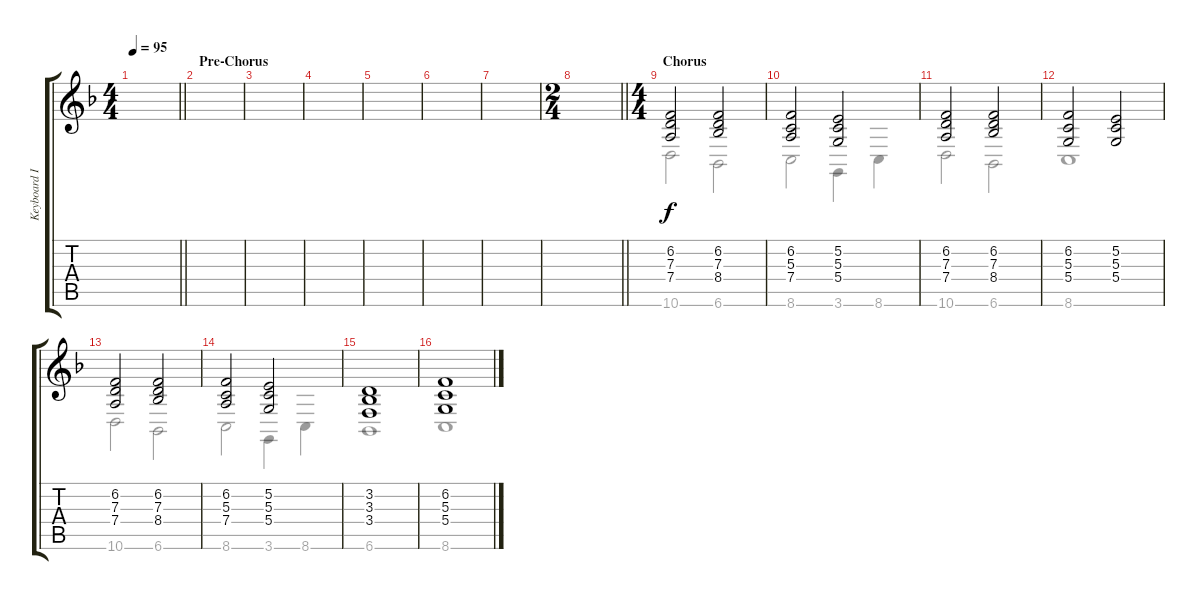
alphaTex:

\track ("Keyboard II" "Keyboard I") {instrument stringensemble1}
\staff {score tabs}
\tuning (E4 B3 G3 D3 A2 E2) {hide}
\voice
\ts (4 4)
\tempo 95
\clef g2
\barLineRight lightlight
\ks f
|
\section ("" "Pre-Chorus")
|
|
|
|
|
|
\ts (2 4)
\barLineRight lightlight
|
\ts (4 4)
\section ("" "Chorus")
(6.2 7.3 7.4).2 (6.2 7.3 8.4).2 |
(6.2 5.3 7.4).2 (5.2 5.3 5.4).2 |
(6.2 7.3 7.4).2 (6.2 7.3 8.4).2 |
(6.2 5.3 5.4).2 (5.2 5.3 5.4).2 |
(6.2 7.3 7.4).2 (6.2 7.3 8.4).2 |
(6.2 5.3 7.4).2 (5.2 5.3 5.4).2 |
(3.2 3.3 3.4).1 |
(6.2 5.3 5.4).1
\voice
\clef g2
\ottava regular
\simile none
\barLineRight lightlight
\ks f
|
|
|
|
|
|
|
\barLineRight lightlight
|
10.6.2 6.6.2 |
8.6.2 3.6.4 8.6.4 |
10.6.2 6.6.2 |
8.6.1 |
10.6.2 6.6.2 |
8.6.2 3.6.4 8.6.4 |
6.6.1 |
8.6.1
